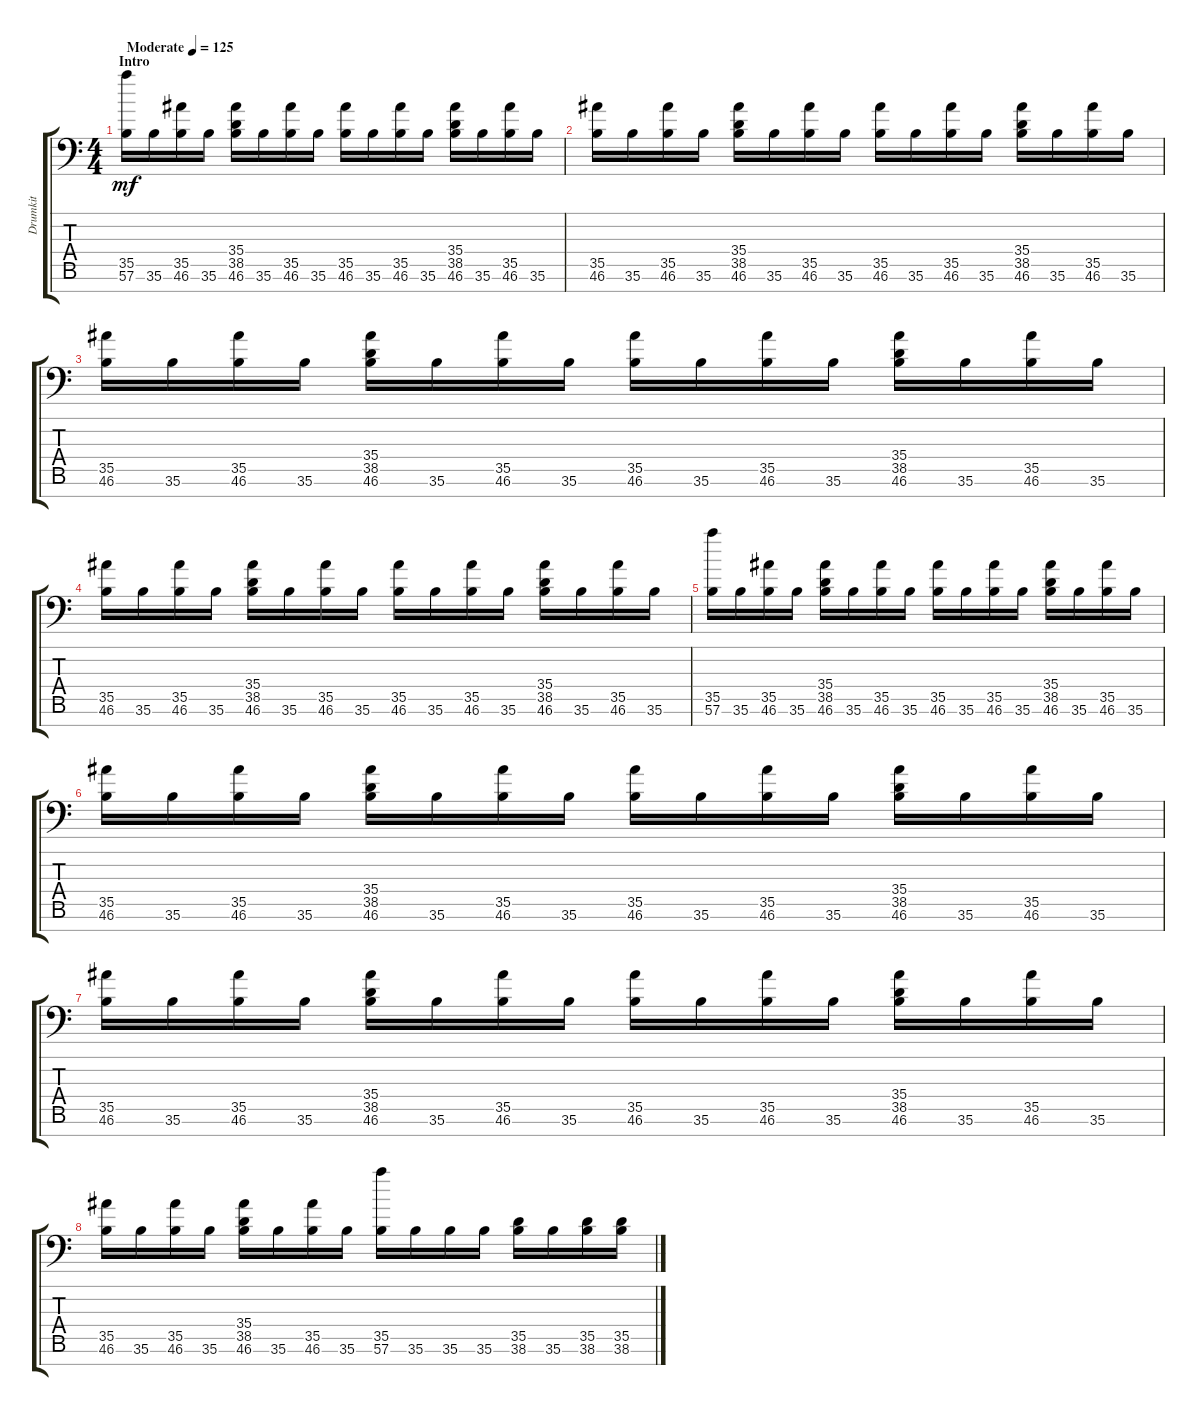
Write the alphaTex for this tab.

\track ("Drumkit" "Drumkit") {instrument acousticgrandpiano}
\staff {score tabs}
\tuning (C-1 C-1 C-1 C-1 C-1 C-1 C-1) {hide}
\ts (4 4)
\section ("" "Intro")
\tempo (125 "Moderate")
\clef f4
\ks c
(35.5 57.6).16{dy mf instrument acousticgrandpiano} 35.6.16 (35.5 46.6).16 35.6.16 (35.4 38.5 46.6).16 35.6.16 (35.5 46.6).16 35.6.16 (35.5 46.6).16 35.6.16 (35.5 46.6).16 35.6.16 (35.4 38.5 46.6).16 35.6.16 (35.5 46.6).16 35.6.16 |
(35.5 46.6).16 35.6.16 (35.5 46.6).16 35.6.16 (35.4 38.5 46.6).16 35.6.16 (35.5 46.6).16 35.6.16 (35.5 46.6).16 35.6.16 (35.5 46.6).16 35.6.16 (35.4 38.5 46.6).16 35.6.16 (35.5 46.6).16 35.6.16 |
(35.5 46.6).16 35.6.16 (35.5 46.6).16 35.6.16 (35.4 38.5 46.6).16 35.6.16 (35.5 46.6).16 35.6.16 (35.5 46.6).16 35.6.16 (35.5 46.6).16 35.6.16 (35.4 38.5 46.6).16 35.6.16 (35.5 46.6).16 35.6.16 |
(35.5 46.6).16 35.6.16 (35.5 46.6).16 35.6.16 (35.4 38.5 46.6).16 35.6.16 (35.5 46.6).16 35.6.16 (35.5 46.6).16 35.6.16 (35.5 46.6).16 35.6.16 (35.4 38.5 46.6).16 35.6.16 (35.5 46.6).16 35.6.16 |
(35.5 57.6).16 35.6.16 (35.5 46.6).16 35.6.16 (35.4 38.5 46.6).16 35.6.16 (35.5 46.6).16 35.6.16 (35.5 46.6).16 35.6.16 (35.5 46.6).16 35.6.16 (35.4 38.5 46.6).16 35.6.16 (35.5 46.6).16 35.6.16 |
(35.5 46.6).16 35.6.16 (35.5 46.6).16 35.6.16 (35.4 38.5 46.6).16 35.6.16 (35.5 46.6).16 35.6.16 (35.5 46.6).16 35.6.16 (35.5 46.6).16 35.6.16 (35.4 38.5 46.6).16 35.6.16 (35.5 46.6).16 35.6.16 |
(35.5 46.6).16 35.6.16 (35.5 46.6).16 35.6.16 (35.4 38.5 46.6).16 35.6.16 (35.5 46.6).16 35.6.16 (35.5 46.6).16 35.6.16 (35.5 46.6).16 35.6.16 (35.4 38.5 46.6).16 35.6.16 (35.5 46.6).16 35.6.16 |
(35.5 46.6).16 35.6.16 (35.5 46.6).16 35.6.16 (35.4 38.5 46.6).16 35.6.16 (35.5 46.6).16 35.6.16 (35.5 57.6).16 35.6.16 35.6.16 35.6.16 (35.5 38.6).16 35.6.16 (35.5 38.6).16 (35.5 38.6).16
